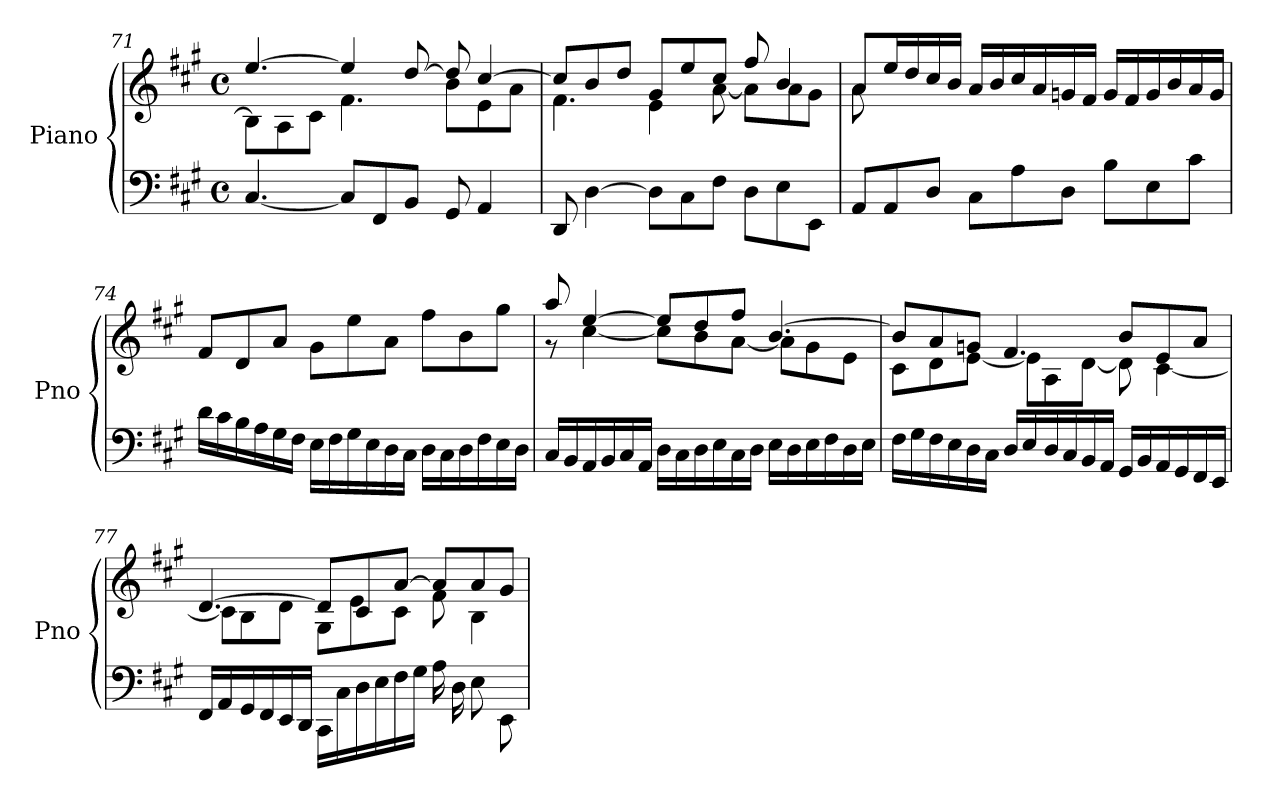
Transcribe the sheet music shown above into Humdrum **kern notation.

**kern	**kern
*part1	*part1
*staff2	*staff1
*I"Piano	*
*I'Pno	*
*clefF4	*clefG2
*k[f#c#g#]	*k[f#c#g#]
*A:	*A:
*M4/4	*M4/4
*met(c)	*met(c)
=71	=71
*	*^
[4.C#	[4.ee/	8BL]
.	.	8A
.	.	8c#J
8C#L]	4ee/]	4.f#\
8FF#	.	.
8BBJ	[8dd/	.
8GG#	8dd/]	8b\L
4AA	[4cc#/	8e\
.	.	8a\J
=72	=72	=72
8DD	8cc#/L]	4.f#\
[4D	8b/	.
.	8dd/J	.
8DL]	8g#/L	4e\
8C#	8ee/	.
8F#J	8cc#/J	[8a\
8D\L	8ff#/	8a\L]
8E\	4b/	8a\
8EE\J	.	8g#\J
!!LO:LB:g=z	!!
=73	=73	=73
8AAL	8aL	8a\
8AA	16eeL	8ryy
.	16dd	.
8DJ	16cc#	8ryy
.	16bJJ	.
8C#L	16a/LL	4.ryy
.	16b/	.
8A	16cc#/	.
.	16a/	.
8DJ	16gn/	.
.	16f#/JJ	.
8BL	16gLL	4.ryy
.	16f#	.
8E	16g	.
.	16b	.
8c#J	16a	.
.	16gJJ	.
=74	=74	=74
16dLL	8f#L	1ryy
16c#	.	.
16B	8d	.
16A	.	.
16G#	8aJ	.
16F#JJ	.	.
16ELL	8g#\L	.
16F#	.	.
16G#	8ee\	.
16E	.	.
16D	8a\J	.
16C#JJ	.	.
16DLL	8ff#\L	.
16C#	.	.
16D	8b\	.
16F#	.	.
16E	8gg#\J	8ryy
16DJJ	.	.
=75	=75	=75
16C#LL	8aa/	8r
16BB	.	.
16AA	[4ee/	[4cc#\
16BB	.	.
16C#	.	.
16AAJJ	.	.
16DLL	8ee/L]	8cc#\L]
16C#	.	.
16D	8dd/	8b\
16E	.	.
16C#	8ff#/J	[8a\J
16DJJ	.	.
16ELL	[4.b/	8aL]
16D	.	.
16E	.	8g#
16F#	.	.
16D	.	8eJ
16EJJ	.	.
!!LO:LB:g=z	!!
=76	=76	=76
16F#LL	8bL]	8c#L
16G#	.	.
16F#	8a	8d
16E	.	.
16D	8gnJ	[8eJ
16C#JJ	.	.
16DLL	4.f#/	8eL]
16E	.	.
16D	.	8A
16C#	.	.
16BB	.	[8dJ
16AAJJ	.	.
16GG#LL	8bL	8d\]
16BB	.	.
16AA	8e	[4c#\
16GG#	.	.
16FF#	8aJ	.
16EEJJ	.	.
=77	=77	=77
16FF#LL	[4.d/	8c#\L]
16AA	.	.
16GG#	.	8B\
16FF#	.	.
16EE	.	8d\J
16DDJJ	.	.
16CC#\LL	8dL]	8G#L
16C#\	.	.
16D\	8c#	8e
16E\	.	.
16F#\	[8aJ	8c#J
16G#\JJ	.	.
16A\LL	8aL]	8f#\
16D\	.	.
8E\	8a	4B\
8EE\J	8g#J	.
*	*v	*v
=	=
*-	*-
